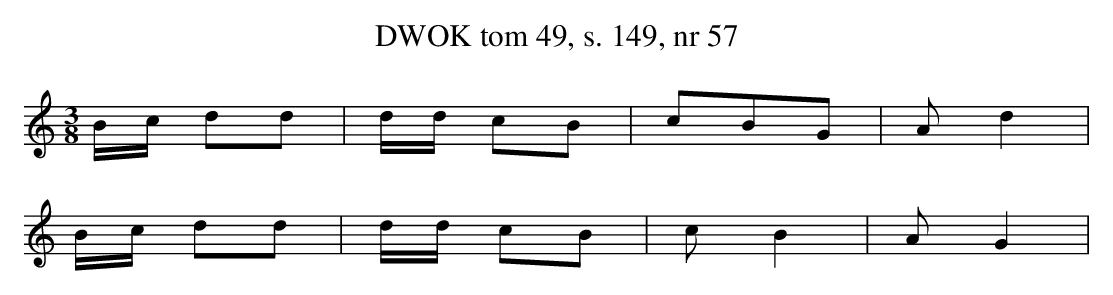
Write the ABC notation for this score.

X:1
T: DWOK tom 49, s. 149, nr 57
L:1/8
M:3/8
K:C
B/2c/2 dd|d/2d/2 cB|cBG|Ad2|
B/2c/2 dd|d/2d/2 cB|cB2|AG2|
